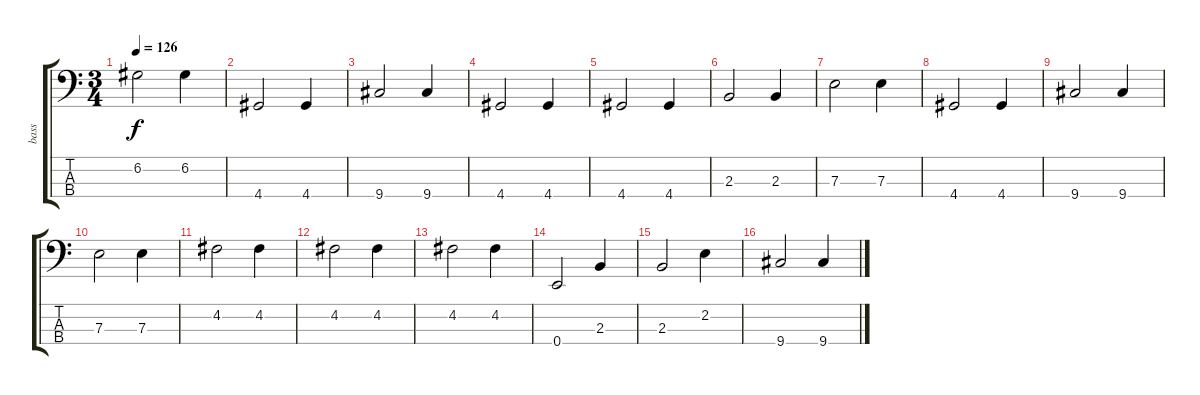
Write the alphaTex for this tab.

\track ("bass" "bass") {instrument electricbassfinger}
\staff {score tabs}
\tuning (G2 D2 A1 E1) {hide}
\ts (3 4)
\tempo 126
\clef f4
\ks c
6.2.2{dy f} 6.2.4 |
4.4.2 4.4.4 |
9.4.2 9.4.4 |
4.4.2 4.4.4 |
4.4.2 4.4.4 |
2.3.2 2.3.4 |
7.3.2 7.3.4 |
4.4.2 4.4.4 |
9.4.2 9.4.4 |
7.3.2 7.3.4 |
4.2.2 4.2.4 |
4.2.2 4.2.4 |
4.2.2 4.2.4 |
0.4.2 2.3.4 |
2.3.2 2.2.4 |
9.4.2 9.4.4
